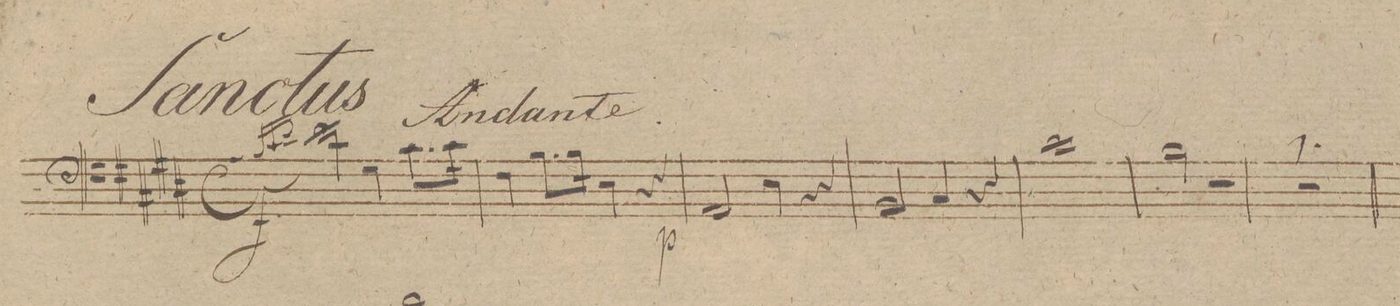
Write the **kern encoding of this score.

**kern	**dynam
*I"Fagotto 1mo	*
*clefF4	*
*k[f#c#g#d#]	*
*met(c)	*
*M4/4	*
(<16qqB/LL	.
32qqc#/L	.
32qqd#/JJJ)	.
*2\right	*
2e\	f
*4\right	*
4G#\	.
*8\left	*
8.c#\L	.
*16\left	*
16c#\Jk	.
=2	=2
4F#\	.
*8\right	*
8.B\L	.
*16\right	*
16B\Jk	.
4E\	.
4r	.
=3	=3
2AA/	p
4E\	.
4r	.
=4	=4
2BB/	.
4C#/	.
4r	.
=5	=5
1c#\	.
=6	=6
2B\	.
2r	.
=7	=7
1r	.
=8	=8
*-	*-
